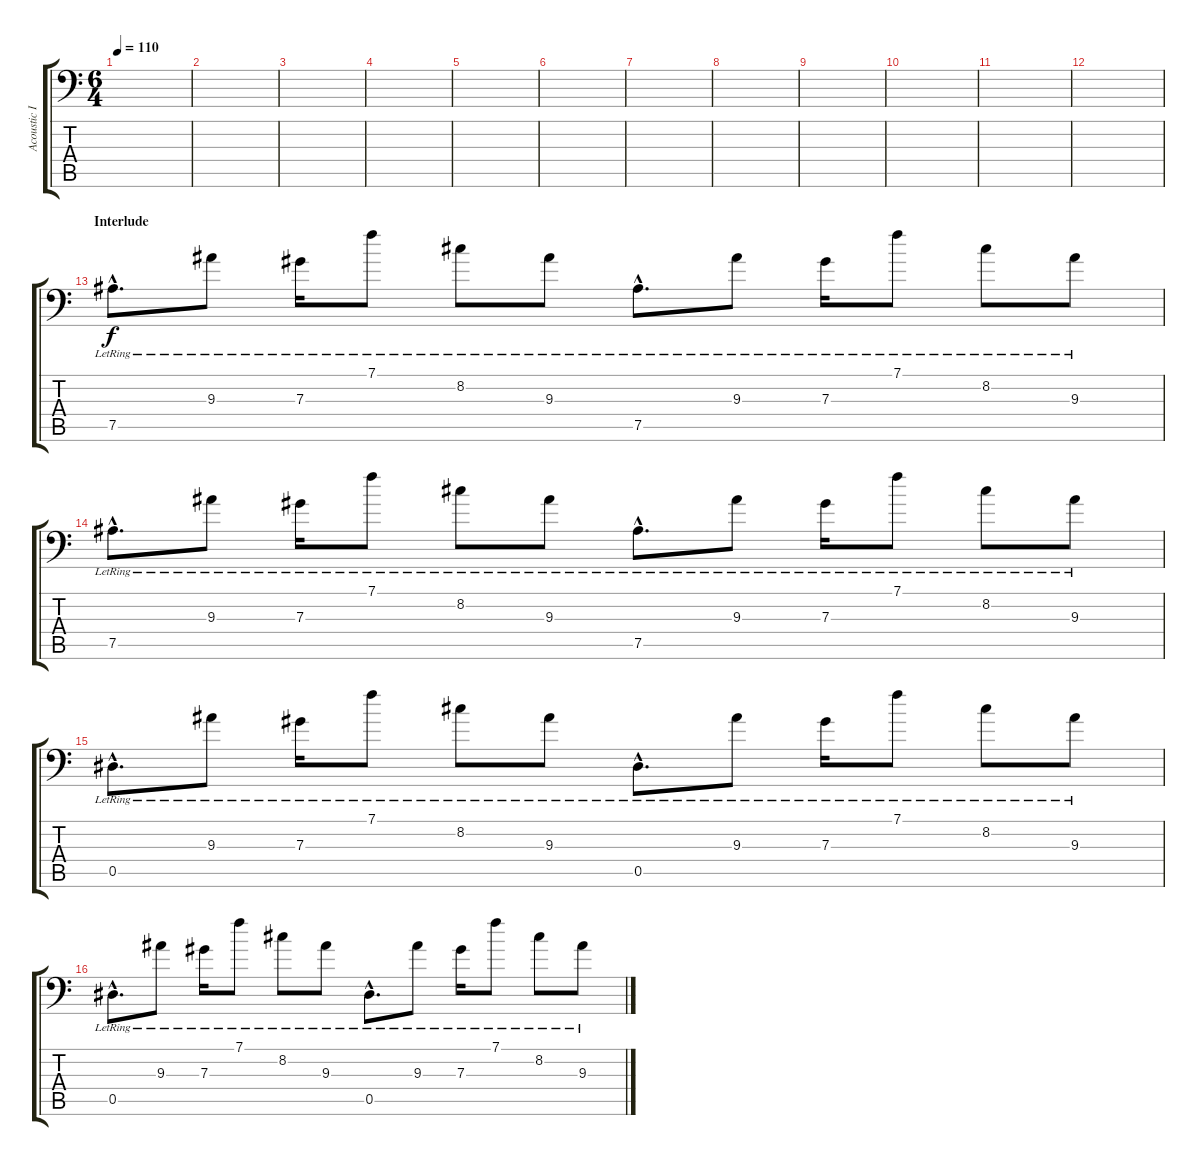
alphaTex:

\track ("Acoustic I" "Acoustic I") {instrument acousticguitarsteel}
\staff {score tabs}
\tuning (Bb3 F3 Db3 Ab2 Eb2 Bb1) {hide}
\ts (6 4)
\tempo 110
\clef f4
\ks c
|
|
|
|
|
|
|
|
|
|
|
|
\section ("" "Interlude")
7.5{hac lr}.8{d instrument acousticguitarsteel} 9.3{lr}.8 7.3{lr}.16 7.1{lr}.8 8.2{lr}.8 9.3{lr}.8 7.5{hac lr}.8{d} 9.3{lr}.8 7.3{lr}.16 7.1{lr}.8 8.2{lr}.8 9.3{lr}.8 |
7.5{hac lr}.8{d} 9.3{lr}.8 7.3{lr}.16 7.1{lr}.8 8.2{lr}.8 9.3{lr}.8 7.5{hac lr}.8{d} 9.3{lr}.8 7.3{lr}.16 7.1{lr}.8 8.2{lr}.8 9.3{lr}.8 |
0.5{hac lr}.8{d} 9.3{lr}.8 7.3{lr}.16 7.1{lr}.8 8.2{lr}.8 9.3{lr}.8 0.5{hac lr}.8{d} 9.3{lr}.8 7.3{lr}.16 7.1{lr}.8 8.2{lr}.8 9.3{lr}.8 |
0.5{hac lr}.8{d} 9.3{lr}.8 7.3{lr}.16 7.1{lr}.8 8.2{lr}.8 9.3{lr}.8 0.5{hac lr}.8{d} 9.3{lr}.8 7.3{lr}.16 7.1{lr}.8 8.2{lr}.8 9.3{lr}.8
